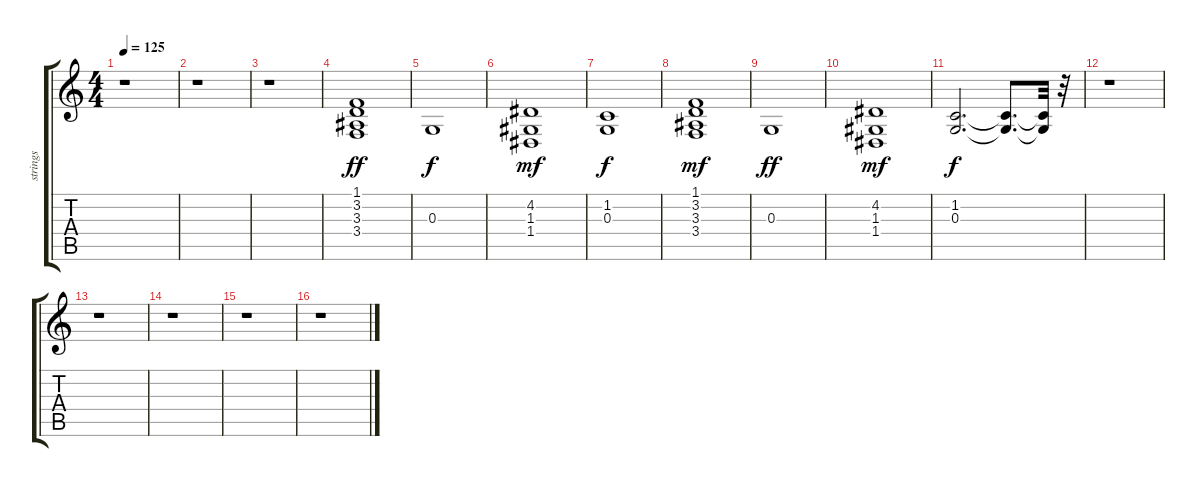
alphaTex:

\track ("strings " "strings ") {instrument synthstrings2}
\staff {score tabs}
\tuning (E4 B3 G3 D3 A2 E2) {hide}
\ts (4 4)
\tempo 125
\clef g2
\ks c
r.1{dy mf} |
r.1 |
r.1 |
(1.1 3.2 3.3 3.4).1{dy ff} |
0.3.1{dy f} |
(4.2 1.3 1.4).1{dy mf} |
(1.2 0.3).1{dy f} |
(1.1 3.2 3.3 3.4).1{dy mf} |
0.3.1{dy ff} |
(4.2 1.3 1.4).1{dy mf} |
(1.2 0.3).2{d dy f} (1.2{t} 0.3{t}).8{d} (1.2{t} 0.3{t}).32 r.32 |
r.1 |
r.1 |
r.1 |
r.1 |
r.1
